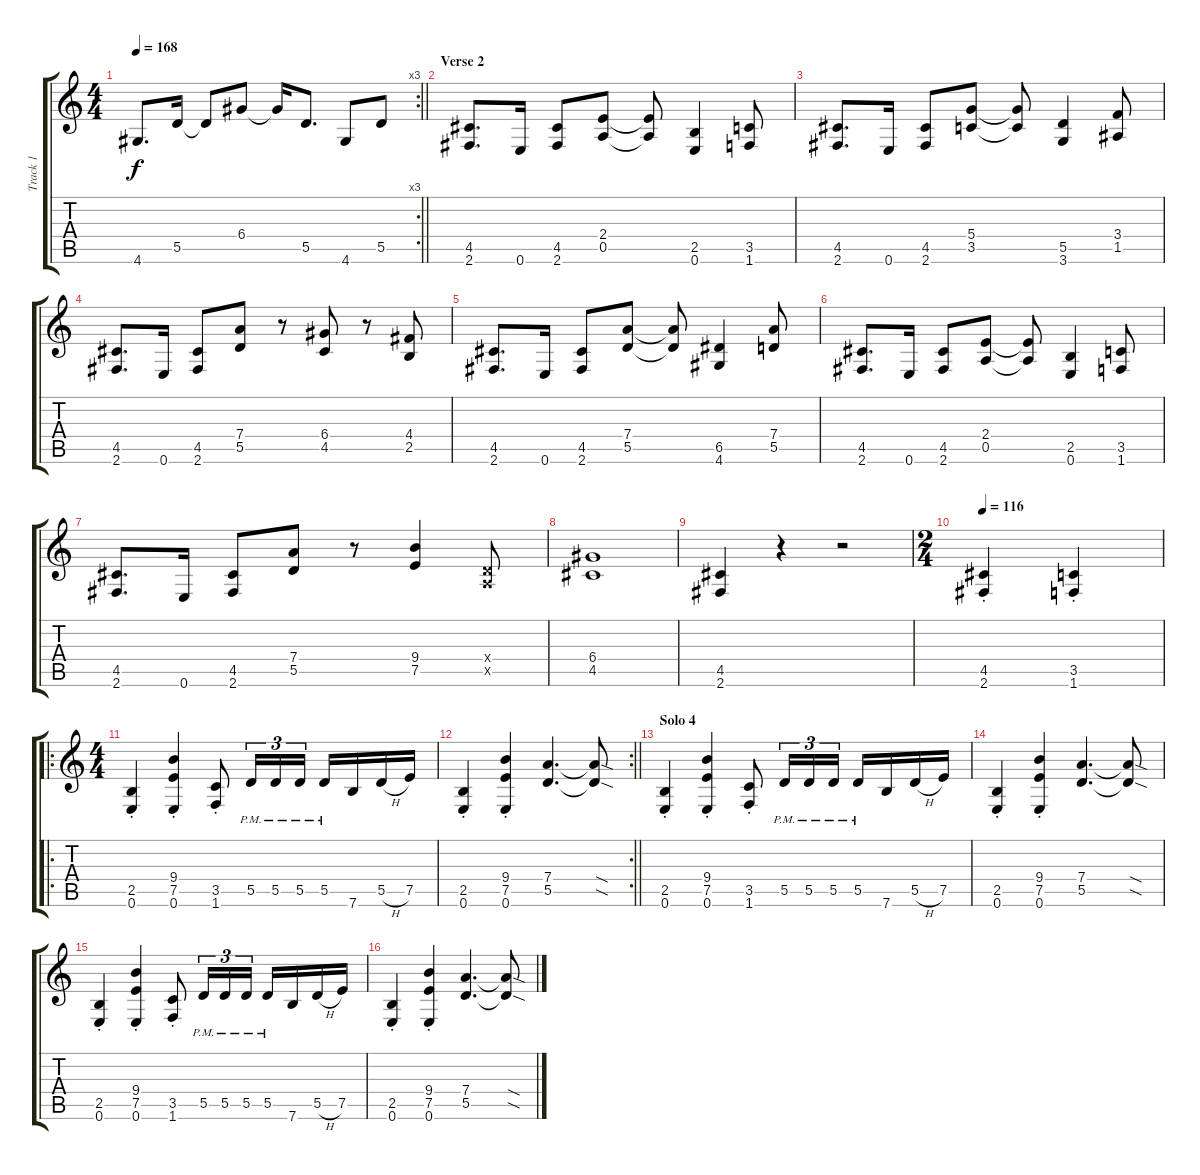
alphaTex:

\track ("Track 1" "Track 1") {instrument distortionguitar}
\staff {score tabs}
\tuning (E4 B3 G3 D3 A2 E2) {hide}
\rc 3
\ts (4 4)
\tempo 168
\clef g2
\barLineRight lightlight
\ks c
4.6.8{d dy f} 5.5.16 5.5{t}.8 6.4.8 6.4{t}.16 5.5.8{d} 4.6.8 5.5.8 |
\section ("" "Verse 2")
(4.5 2.6).8{d} 0.6.16 (4.5 2.6).8 (2.4 0.5).8 (2.4{t} 0.5{t}).8 (2.5 0.6).4 (3.5 1.6).8 |
(4.5 2.6).8{d} 0.6.16 (4.5 2.6).8 (5.4 3.5).8 (5.4{t} 3.5{t}).8 (5.5 3.6).4 (3.4 1.5).8 |
(4.5 2.6).8{d} 0.6.16 (4.5 2.6).8 (7.4 5.5).8 r.8 (6.4 4.5).8 r.8 (4.4 2.5).8 |
(4.5 2.6).8{d} 0.6.16 (4.5 2.6).8 (7.4 5.5).8 (7.4{t} 5.5{t}).8 (6.5 4.6).4 (7.4 5.5).8 |
(4.5 2.6).8{d} 0.6.16 (4.5 2.6).8 (2.4 0.5).8 (2.4{t} 0.5{t}).8 (2.5 0.6).4 (3.5 1.6).8 |
(4.5 2.6).8{d} 0.6.16 (4.5 2.6).8 (7.4 5.5).8 r.8 (9.4 7.5).4 (0.4{x} 0.5{x}).8 |
(6.4 4.5).1 |
(4.5 2.6).4 r.4 r.2 |
\ts (2 4)
\tempo 116
(4.5{st} 2.6{st}).4 (3.5{st} 1.6{st}).4 |
\ro
\ts (4 4)
(2.5{st} 0.6{st}).4 (9.4{st} 7.5{st} 0.6{st}).4 (3.5{st} 1.6{st}).8 5.5{pm}.16{tu (3 2)} 5.5{pm}.16{tu (3 2)} 5.5{pm}.16{tu (3 2)} 5.5{pm}.16 7.6.16 5.5{h}.16 7.5.16 |
\rc 2
\barLineRight lightlight
(2.5{st} 0.6{st}).4 (9.4{st} 7.5{st} 0.6{st}).4 (7.4 5.5).4{d} (7.4{sod t} 5.5{sod t}).8 |
\section ("" "Solo 4")
(2.5{st} 0.6{st}).4 (9.4{st} 7.5{st} 0.6{st}).4 (3.5{st} 1.6{st}).8 5.5{pm}.16{tu (3 2)} 5.5{pm}.16{tu (3 2)} 5.5{pm}.16{tu (3 2)} 5.5{pm}.16 7.6.16 5.5{h}.16 7.5.16 |
(2.5{st} 0.6{st}).4 (9.4{st} 7.5{st} 0.6{st}).4 (7.4 5.5).4{d} (7.4{sod t} 5.5{sod t}).8 |
(2.5{st} 0.6{st}).4 (9.4{st} 7.5{st} 0.6{st}).4 (3.5{st} 1.6{st}).8 5.5{pm}.16{tu (3 2)} 5.5{pm}.16{tu (3 2)} 5.5{pm}.16{tu (3 2)} 5.5{pm}.16 7.6.16 5.5{h}.16 7.5.16 |
(2.5{st} 0.6{st}).4 (9.4{st} 7.5{st} 0.6{st}).4 (7.4 5.5).4{d} (7.4{sod t} 5.5{sod t}).8
